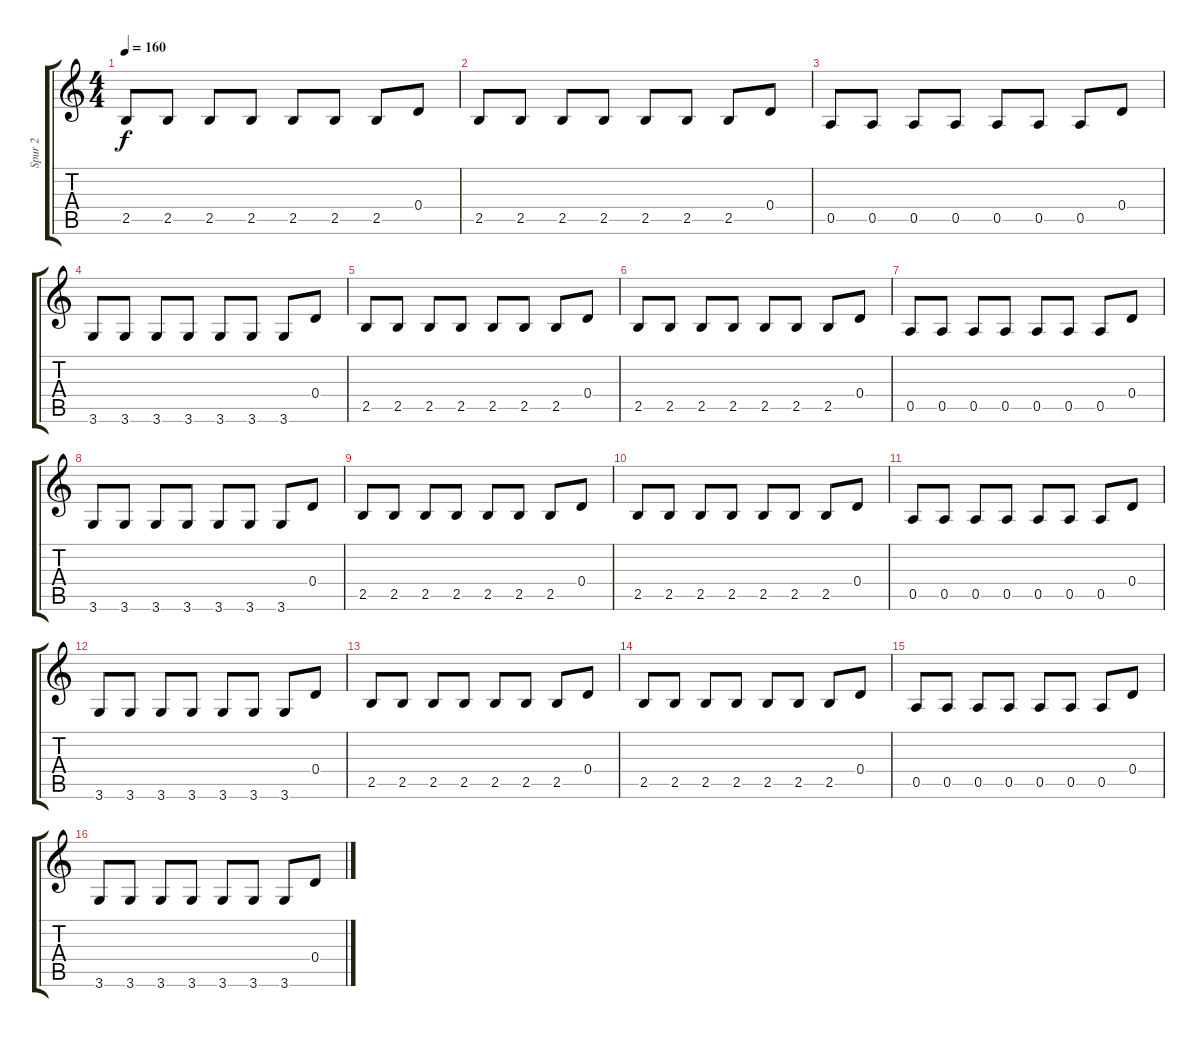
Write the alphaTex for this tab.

\track ("Spur 2" "Spur 2") {instrument distortionguitar}
\staff {score tabs}
\tuning (E4 B3 G3 D3 A2 E2) {hide}
\ts (4 4)
\tempo 160
\clef g2
\ks c
2.5.8{dy f} 2.5.8 2.5.8 2.5.8 2.5.8 2.5.8 2.5.8 0.4.8 |
2.5.8 2.5.8 2.5.8 2.5.8 2.5.8 2.5.8 2.5.8 0.4.8 |
0.5.8 0.5.8 0.5.8 0.5.8 0.5.8 0.5.8 0.5.8 0.4.8 |
3.6.8 3.6.8 3.6.8 3.6.8 3.6.8 3.6.8 3.6.8 0.4.8 |
2.5.8 2.5.8 2.5.8 2.5.8 2.5.8 2.5.8 2.5.8 0.4.8 |
2.5.8 2.5.8 2.5.8 2.5.8 2.5.8 2.5.8 2.5.8 0.4.8 |
0.5.8 0.5.8 0.5.8 0.5.8 0.5.8 0.5.8 0.5.8 0.4.8 |
3.6.8 3.6.8 3.6.8 3.6.8 3.6.8 3.6.8 3.6.8 0.4.8 |
2.5.8 2.5.8 2.5.8 2.5.8 2.5.8 2.5.8 2.5.8 0.4.8 |
2.5.8 2.5.8 2.5.8 2.5.8 2.5.8 2.5.8 2.5.8 0.4.8 |
0.5.8 0.5.8 0.5.8 0.5.8 0.5.8 0.5.8 0.5.8 0.4.8 |
3.6.8 3.6.8 3.6.8 3.6.8 3.6.8 3.6.8 3.6.8 0.4.8 |
2.5.8 2.5.8 2.5.8 2.5.8 2.5.8 2.5.8 2.5.8 0.4.8 |
2.5.8 2.5.8 2.5.8 2.5.8 2.5.8 2.5.8 2.5.8 0.4.8 |
0.5.8 0.5.8 0.5.8 0.5.8 0.5.8 0.5.8 0.5.8 0.4.8 |
3.6.8 3.6.8 3.6.8 3.6.8 3.6.8 3.6.8 3.6.8 0.4.8
